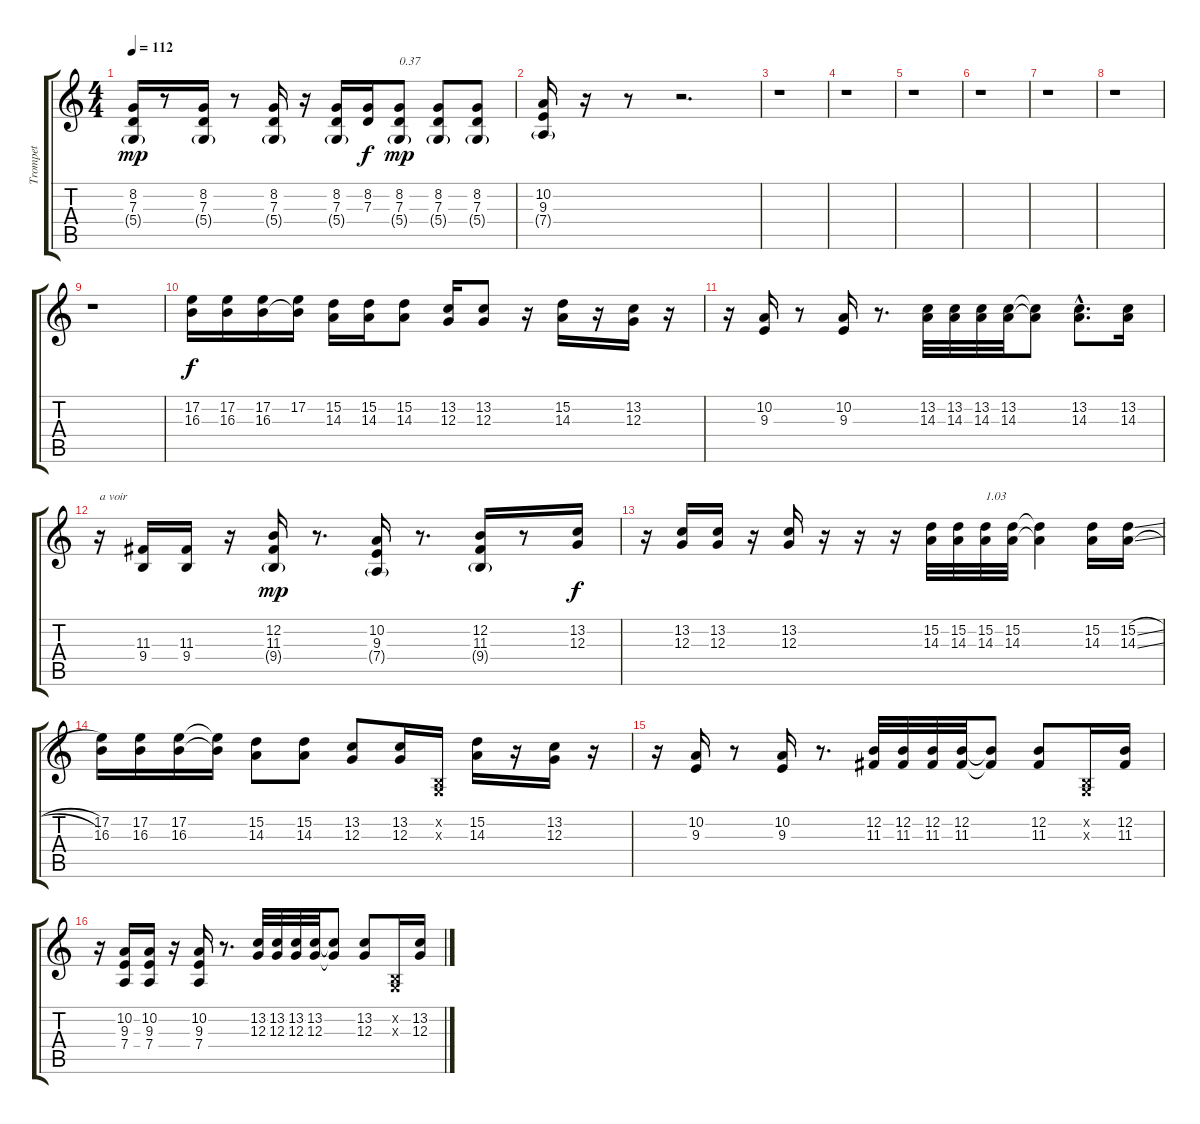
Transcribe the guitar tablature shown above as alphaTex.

\track ("Trompet" "Trompet") {instrument trumpet}
\staff {score tabs}
\tuning (E4 B3 G3 D3 A2 E2) {hide}
\ts (4 4)
\tempo 112
\clef g2
\ks c
(8.2 7.3 5.4{g}).16{dy mp} r.8 (8.2 7.3 5.4{g}).16 r.8 (8.2 7.3 5.4{g}).16 r.16 (8.2 7.3 5.4{g}).16 (8.2 7.3).16{dy f} (8.2 7.3 5.4{g}).8{txt "0.37" dy mp} (8.2 7.3 5.4{g}).8 (8.2 7.3 5.4{g}).8 |
(10.2 9.3 7.4{g}).16 r.16 r.8 r.2{d} |
r.1 |
r.1 |
r.1 |
r.1 |
r.1 |
r.1 |
r.1 |
(17.2 16.3).16{dy f} (17.2 16.3).16 (17.2 16.3).16 (17.2 16.3{t}).16 (15.2 14.3).16 (15.2 14.3).16 (15.2 14.3).8 (13.2 12.3).16 (13.2 12.3).8 r.16 (15.2 14.3).16 r.16 (13.2 12.3).16 r.16 |
r.16 (10.2 9.3).16 r.8 (10.2 9.3).16 r.8{d} (13.2 14.3).32 (13.2 14.3).32 (13.2 14.3).32 (13.2 14.3).32 (13.2{t} 14.3{t}).8 (13.2{hac} 14.3{hac}).8{d} (13.2 14.3).16 |
r.16{txt "a voir"} (11.3 9.4).16 (11.3 9.4).16 r.16 (12.2 11.3 9.4{g}).16{dy mp} r.8{d} (10.2 9.3 7.4{g}).16 r.8{d} (12.2 11.3 9.4{g}).16 r.8 (13.2 12.3).16{dy f} |
r.16 (13.2 12.3).16 (13.2 12.3).16 r.16 (13.2 12.3).16 r.16 r.16 r.16 (15.2 14.3).32 (15.2 14.3).32 (15.2 14.3).32{txt "1.03"} (15.2 14.3).32 (15.2{t} 14.3{t}).4 (15.2 14.3).16 (15.2{sl} 14.3{sl}).16 |
(17.2 16.3).16 (17.2 16.3).16 (17.2 16.3).16 (17.2{t} 16.3{t}).16 (15.2 14.3).8 (15.2 14.3).8 (13.2 12.3).8 (13.2 12.3).16 (0.2{x} 0.3{x}).16 (15.2 14.3).16 r.16 (13.2 12.3).16 r.16 |
r.16 (10.2 9.3).16 r.8 (10.2 9.3).16 r.8{d} (12.2 11.3).32 (12.2 11.3).32 (12.2 11.3).32 (12.2 11.3).32 (12.2{t} 11.3{t}).8 (12.2 11.3).8 (0.2{x} 0.3{x}).16 (12.2 11.3).16 |
r.16 (10.2 9.3 7.4).16 (10.2 9.3 7.4).16 r.16 (10.2 9.3 7.4).16 r.8{d} (13.2 12.3).32 (13.2 12.3).32 (13.2 12.3).32 (13.2 12.3).32 (13.2{t} 12.3{t}).8 (13.2 12.3).8 (0.2{x} 0.3{x}).16 (13.2 12.3).16
